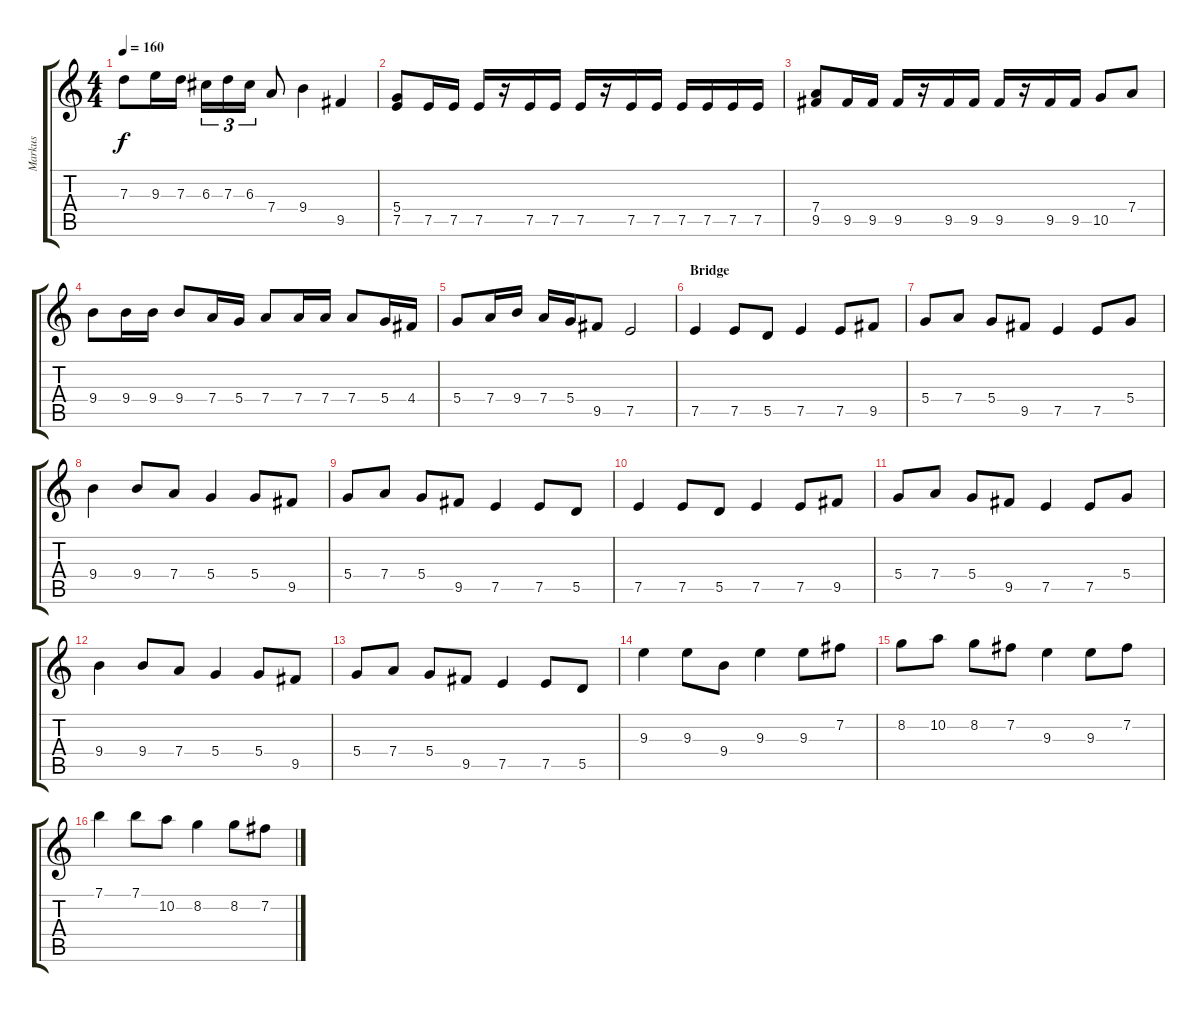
\track ("Markus" "Markus") {instrument distortionguitar}
\staff {score tabs}
\tuning (E4 B3 G3 D3 A2 E2) {hide}
\ts (4 4)
\tempo 160
\clef g2
\ks c
7.3.8{dy f} 9.3.16 7.3.16 6.3.16{tu (3 2)} 7.3.16{tu (3 2)} 6.3.16{tu (3 2)} 7.4.8 9.4.4 9.5.4 |
(5.4 7.5).8 7.5.16 7.5.16 7.5.16 r.16 7.5.16 7.5.16 7.5.16 r.16 7.5.16 7.5.16 7.5.16 7.5.16 7.5.16 7.5.16 |
(7.4 9.5).8 9.5.16 9.5.16 9.5.16 r.16 9.5.16 9.5.16 9.5.16 r.16 9.5.16 9.5.16 10.5.8 7.4.8 |
9.4.8 9.4.16 9.4.16 9.4.8 7.4.16 5.4.16 7.4.8 7.4.16 7.4.16 7.4.8 5.4.16 4.4.16 |
5.4.8 7.4.16 9.4.16 7.4.16 5.4.16 9.5.8 7.5.2 |
\section ("" "Bridge")
7.5.4 7.5.8 5.5.8 7.5.4 7.5.8 9.5.8 |
5.4.8 7.4.8 5.4.8 9.5.8 7.5.4 7.5.8 5.4.8 |
9.4.4 9.4.8 7.4.8 5.4.4 5.4.8 9.5.8 |
5.4.8 7.4.8 5.4.8 9.5.8 7.5.4 7.5.8 5.5.8 |
7.5.4 7.5.8 5.5.8 7.5.4 7.5.8 9.5.8 |
5.4.8 7.4.8 5.4.8 9.5.8 7.5.4 7.5.8 5.4.8 |
9.4.4 9.4.8 7.4.8 5.4.4 5.4.8 9.5.8 |
5.4.8 7.4.8 5.4.8 9.5.8 7.5.4 7.5.8 5.5.8 |
9.3.4 9.3.8 9.4.8 9.3.4 9.3.8 7.2.8 |
8.2.8 10.2.8 8.2.8 7.2.8 9.3.4 9.3.8 7.2.8 |
7.1.4 7.1.8 10.2.8 8.2.4 8.2.8 7.2.8
